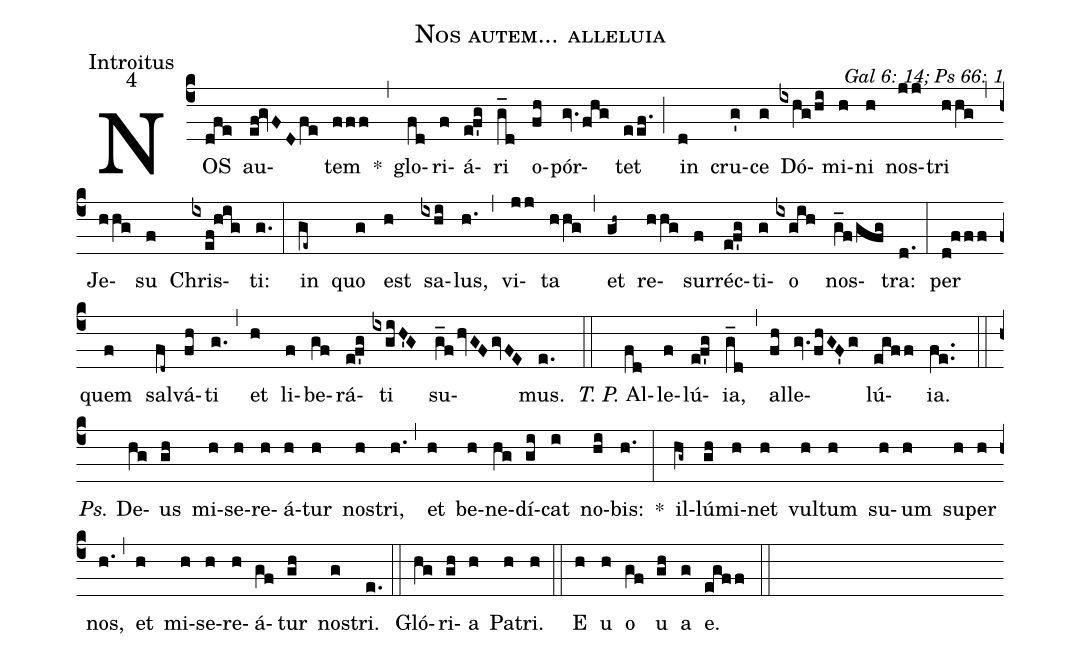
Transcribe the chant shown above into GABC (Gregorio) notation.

name: Nos autem... alleluia;
office-part: Introitus;
mode: 4;
commentary: Gal 6: 14; Ps 66: 1;
%%
(c4) NOS(dfe) au(ef!gvFDfe)tem(fff) *(,)
glo(fd)ri(f)á(ef'g)ri(g_d) o(fh)pór(gv.fhg)tet(eef.) (;) in(d) cru(g')ce(g) Dó(ixhg/hi)mi(h)ni(h) nos(jj)tri(hhg) (,) Je(hhg)su(f) Chris(ixef!hig)ti:(g.) (:)
in(ge~) quo(g) est(h) sa(ixhi)lus,(h.) (,) vi(jj)ta(hhg) (,) et(gh~) re(hhg)sur(f)réc(ef'g)ti(g)o(ixgih) nos(g_f/gfg)tra:(d.) (:)
per(d!fff) quem(f) sal(fd~)vá(fh)ti(g.) (,) et(h) li(f)be(gf)rá(ef'g)ti(ixgiH'G) su(g_fhvGFgvFE)mus.(e.) (::)
<i>T. P.</i> Al(fd)le(f)lú(ef'g)ia,(g_d) (,) al(fh)le(gv.fhGF'g)lú(egff)ia.(fe..) (::)
<i>Ps.</i> De(hg)us(gh) mi(h)se(h)re(h)á(h)tur(h) nos(h)tri,(h.) (,) et(h) be(h)ne(hg)dí(gi)cat(i) no(hi)bis:(h.) *(:)
il(hg~)lú(gh)mi(h)net(h) vul(h)tum(h) su(h)um(h) su(h)per(h) nos,(h.) (,) et(h) mi(h)se(h)re(h)á(gf)tur(gh) nos(g)tri.(e.) (::)
Gló(hg)ri(gh)a(h) Pa(h)tri.(h) (::)
<eu>E(h) u(h) o(gf) u(gh) a(g) e.</eu>(egff) (::)
